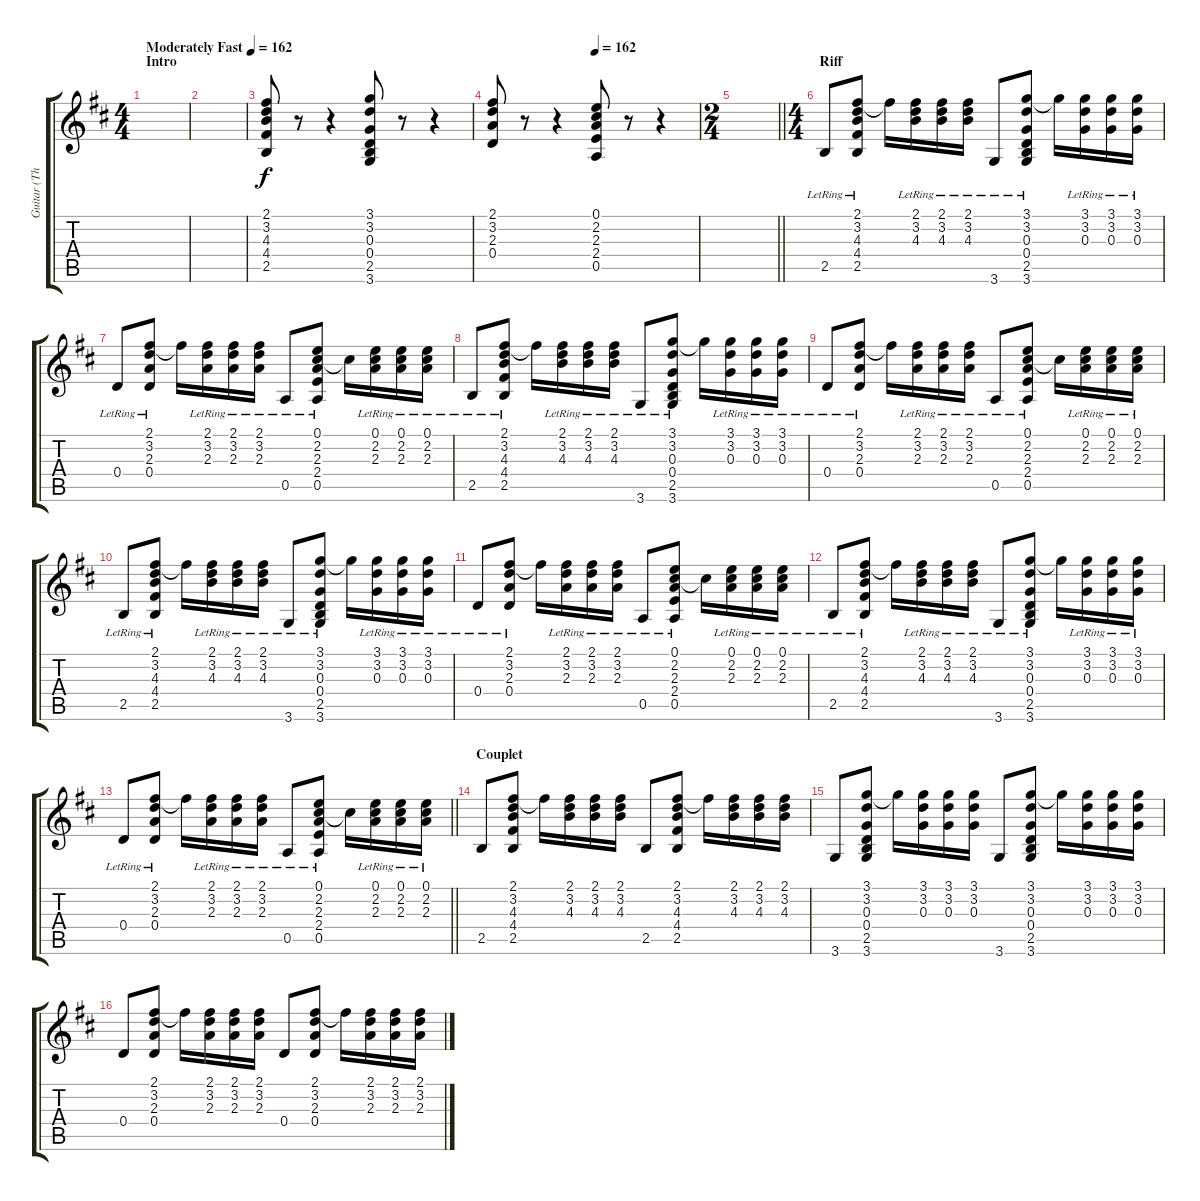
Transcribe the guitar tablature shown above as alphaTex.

\track ("Guitar (Thierry)" "Guitar (Th") {instrument acousticguitarsteel}
\staff {score tabs}
\tuning (E4 B3 G3 D3 A2 E2) {hide}
\ts (4 4)
\section ("" "Intro")
\tempo (162 "Moderately Fast")
\tempo 90
\tempo (162 "Moderately Fast")
\clef g2
\ks d
|
|
(2.1 3.2 4.3 4.4 2.5).8 r.8 r.4 (3.1 3.2 0.3 0.4 2.5 3.6).8 r.8 r.4 |
\tempo (162 0.5)
(2.1 3.2 2.3 0.4).8 r.8 r.4 (0.1 2.2 2.3 2.4 0.5).8 r.8 r.4 |
\ts (2 4)
\barLineRight lightlight
|
\ts (4 4)
\section ("" "Riff")
2.5{lr}.8 (2.1{lr} 3.2{lr} 4.3{lr} 4.4{lr} 2.5{lr}).8 2.1{t}.16 (2.1{lr} 3.2{lr} 4.3{lr}).16 (2.1{lr} 3.2{lr} 4.3{lr}).16 (2.1{lr} 3.2{lr} 4.3{lr}).16 3.6{lr}.8 (3.1{lr} 3.2{lr} 0.3{lr} 0.4{lr} 2.5{lr} 3.6{lr}).8 3.1{t}.16 (3.1{lr} 3.2{lr} 0.3{lr}).16 (3.1{lr} 3.2{lr} 0.3{lr}).16 (3.1{lr} 3.2{lr} 0.3{lr}).16 |
0.4{lr}.8 (2.1{lr} 3.2{lr} 2.3{lr} 0.4{lr}).8 2.1{t}.16 (2.1{lr} 3.2{lr} 2.3{lr}).16 (2.1{lr} 3.2{lr} 2.3{lr}).16 (2.1{lr} 3.2{lr} 2.3{lr}).16 0.5{lr}.8 (0.1{lr} 2.2{lr} 2.3{lr} 2.4{lr} 0.5{lr}).8 2.2{t}.16 (0.1{lr} 2.2{lr} 2.3{lr}).16 (0.1{lr} 2.2{lr} 2.3{lr}).16 (0.1{lr} 2.2{lr} 2.3{lr}).16 |
2.5{lr}.8 (2.1{lr} 3.2{lr} 4.3{lr} 4.4{lr} 2.5{lr}).8 2.1{t}.16 (2.1{lr} 3.2{lr} 4.3{lr}).16 (2.1{lr} 3.2{lr} 4.3{lr}).16 (2.1{lr} 3.2{lr} 4.3{lr}).16 3.6{lr}.8 (3.1{lr} 3.2{lr} 0.3{lr} 0.4{lr} 2.5{lr} 3.6{lr}).8 3.1{t}.16 (3.1{lr} 3.2{lr} 0.3{lr}).16 (3.1{lr} 3.2{lr} 0.3{lr}).16 (3.1{lr} 3.2{lr} 0.3{lr}).16 |
0.4{lr}.8 (2.1{lr} 3.2{lr} 2.3{lr} 0.4{lr}).8 2.1{t}.16 (2.1{lr} 3.2{lr} 2.3{lr}).16 (2.1{lr} 3.2{lr} 2.3{lr}).16 (2.1{lr} 3.2{lr} 2.3{lr}).16 0.5{lr}.8 (0.1{lr} 2.2{lr} 2.3{lr} 2.4{lr} 0.5{lr}).8 2.2{t}.16 (0.1{lr} 2.2{lr} 2.3{lr}).16 (0.1{lr} 2.2{lr} 2.3{lr}).16 (0.1{lr} 2.2{lr} 2.3{lr}).16 |
2.5{lr}.8 (2.1{lr} 3.2{lr} 4.3{lr} 4.4{lr} 2.5{lr}).8 2.1{t}.16 (2.1{lr} 3.2{lr} 4.3{lr}).16 (2.1{lr} 3.2{lr} 4.3{lr}).16 (2.1{lr} 3.2{lr} 4.3{lr}).16 3.6{lr}.8 (3.1{lr} 3.2{lr} 0.3{lr} 0.4{lr} 2.5{lr} 3.6{lr}).8 3.1{t}.16 (3.1{lr} 3.2{lr} 0.3{lr}).16 (3.1{lr} 3.2{lr} 0.3{lr}).16 (3.1{lr} 3.2{lr} 0.3{lr}).16 |
0.4{lr}.8 (2.1{lr} 3.2{lr} 2.3{lr} 0.4{lr}).8 2.1{t}.16 (2.1{lr} 3.2{lr} 2.3{lr}).16 (2.1{lr} 3.2{lr} 2.3{lr}).16 (2.1{lr} 3.2{lr} 2.3{lr}).16 0.5{lr}.8 (0.1{lr} 2.2{lr} 2.3{lr} 2.4{lr} 0.5{lr}).8 2.2{t}.16 (0.1{lr} 2.2{lr} 2.3{lr}).16 (0.1{lr} 2.2{lr} 2.3{lr}).16 (0.1{lr} 2.2{lr} 2.3{lr}).16 |
2.5{lr}.8 (2.1{lr} 3.2{lr} 4.3{lr} 4.4{lr} 2.5{lr}).8 2.1{t}.16 (2.1{lr} 3.2{lr} 4.3{lr}).16 (2.1{lr} 3.2{lr} 4.3{lr}).16 (2.1{lr} 3.2{lr} 4.3{lr}).16 3.6{lr}.8 (3.1{lr} 3.2{lr} 0.3{lr} 0.4{lr} 2.5{lr} 3.6{lr}).8 3.1{t}.16 (3.1{lr} 3.2{lr} 0.3{lr}).16 (3.1{lr} 3.2{lr} 0.3{lr}).16 (3.1{lr} 3.2{lr} 0.3{lr}).16 |
\barLineRight lightlight
0.4{lr}.8 (2.1{lr} 3.2{lr} 2.3{lr} 0.4{lr}).8 2.1{t}.16 (2.1{lr} 3.2{lr} 2.3{lr}).16 (2.1{lr} 3.2{lr} 2.3{lr}).16 (2.1{lr} 3.2{lr} 2.3{lr}).16 0.5{lr}.8 (0.1{lr} 2.2{lr} 2.3{lr} 2.4{lr} 0.5{lr}).8 2.2{t}.16 (0.1{lr} 2.2{lr} 2.3{lr}).16 (0.1{lr} 2.2{lr} 2.3{lr}).16 (0.1{lr} 2.2{lr} 2.3{lr}).16 |
\section ("" "Couplet")
2.5.8 (2.1 3.2 4.3 4.4 2.5).8 2.1{t}.16 (2.1 3.2 4.3).16 (2.1 3.2 4.3).16 (2.1 3.2 4.3).16 2.5.8 (2.1 3.2 4.3 4.4 2.5).8 2.1{t}.16 (2.1 3.2 4.3).16 (2.1 3.2 4.3).16 (2.1 3.2 4.3).16 |
3.6.8 (3.1 3.2 0.3 0.4 2.5 3.6).8 3.1{t}.16 (3.1 3.2 0.3).16 (3.1 3.2 0.3).16 (3.1 3.2 0.3).16 3.6.8 (3.1 3.2 0.3 0.4 2.5 3.6).8 3.1{t}.16 (3.1 3.2 0.3).16 (3.1 3.2 0.3).16 (3.1 3.2 0.3).16 |
0.4.8 (2.1 3.2 2.3 0.4).8 2.1{t}.16 (2.1 3.2 2.3).16 (2.1 3.2 2.3).16 (2.1 3.2 2.3).16 0.4.8 (2.1 3.2 2.3 0.4).8 2.1{t}.16 (2.1 3.2 2.3).16 (2.1 3.2 2.3).16 (2.1 3.2 2.3).16
